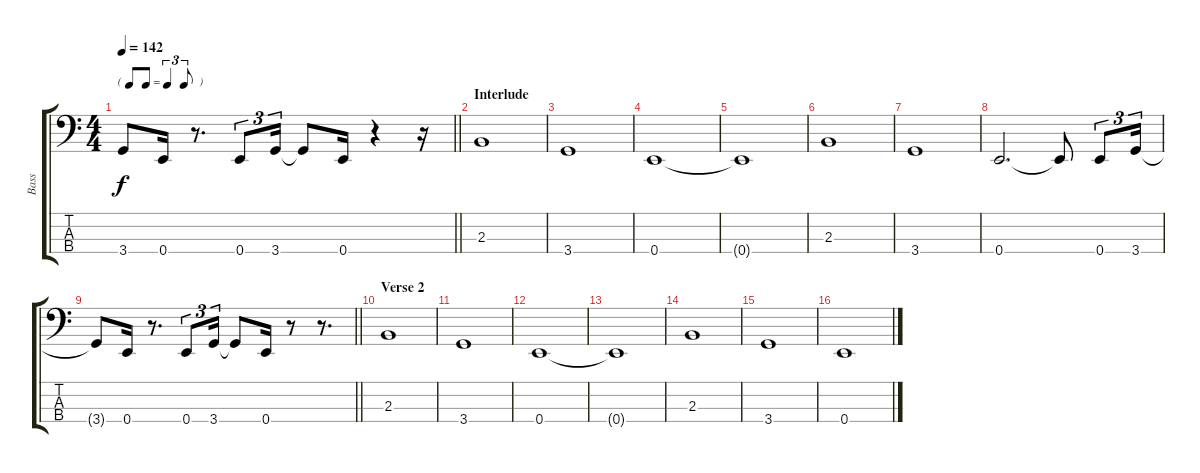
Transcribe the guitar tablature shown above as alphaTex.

\track ("Bass" "Bass") {instrument electricbassfinger}
\staff {score tabs}
\tuning (G2 D2 A1 E1) {hide}
\ts (4 4)
\tf triplet8th
\tempo 142
\clef f4
\barLineRight lightlight
\ks c
3.4{t}.8{dy f} 0.4.16 r.8{d} 0.4.8{tu (3 2)} 3.4.16{tu (3 2)} 3.4{t}.8 0.4.16 r.4 r.16 |
\section ("" "Interlude")
2.3.1 |
3.4.1 |
0.4.1 |
0.4{t}.1 |
2.3.1 |
3.4.1 |
0.4.2{d} 0.4{t}.8 0.4.8{tu (3 2)} 3.4.16{tu (3 2)} |
\barLineRight lightlight
3.4{t}.8 0.4.16 r.8{d} 0.4.8{tu (3 2)} 3.4.16{tu (3 2)} 3.4{t}.8 0.4.16 r.8 r.8{d} |
\section ("" "Verse 2")
2.3.1 |
3.4.1 |
0.4.1 |
0.4{t}.1 |
2.3.1 |
3.4.1 |
0.4.1
